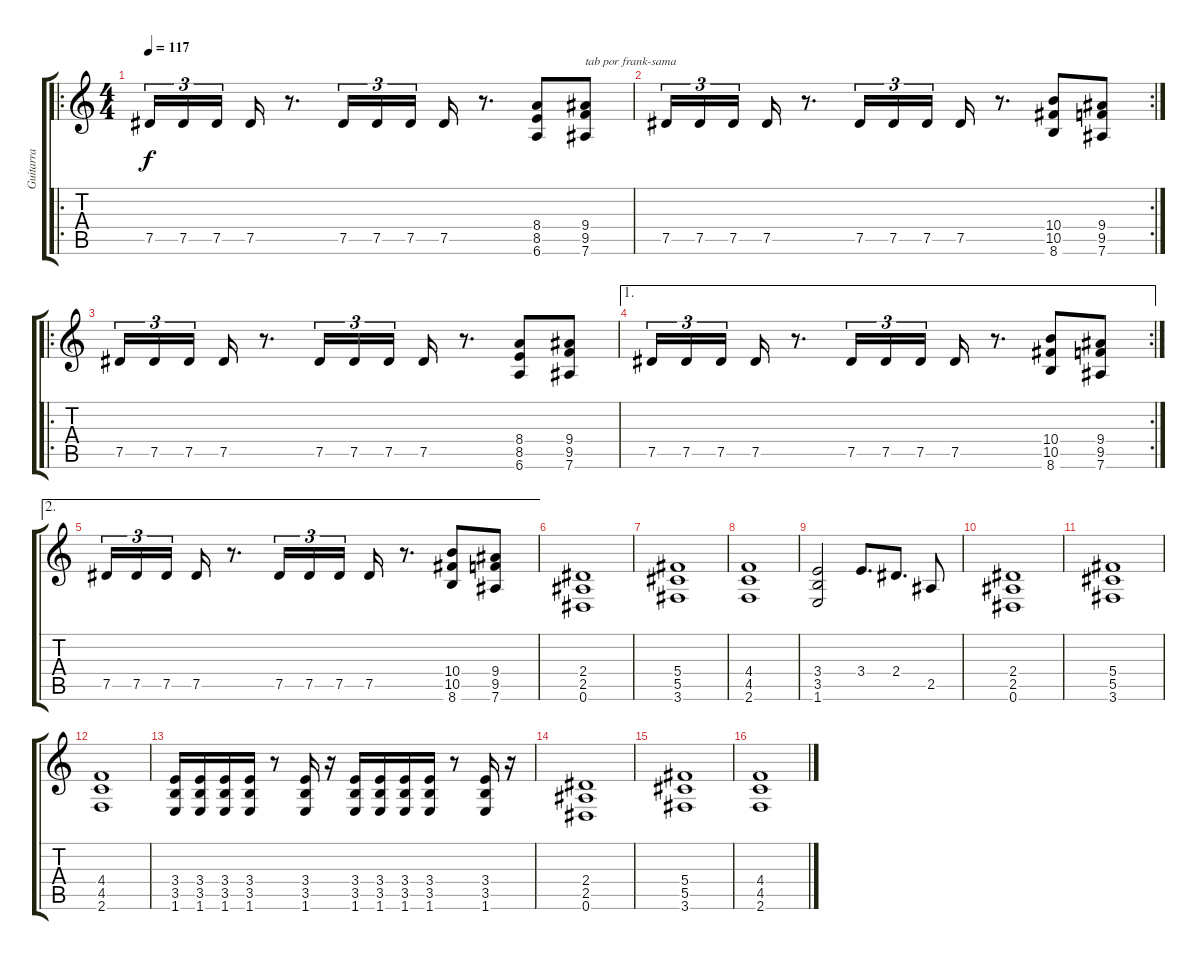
\track ("Guitarra" "Guitarra") {instrument overdrivenguitar}
\staff {score tabs}
\tuning (Eb4 Bb3 Gb3 Db3 Ab2 Eb2) {hide}
\ro
\ts (4 4)
\tempo 117
\clef g2
\ks c
7.5.16{tu (3 2) dy f instrument overdrivenguitar} 7.5.16{tu (3 2)} 7.5.16{tu (3 2) beam splitsecondary} 7.5.16 r.8{d} 7.5.16{tu (3 2)} 7.5.16{tu (3 2)} 7.5.16{tu (3 2)} 7.5.16 r.8{d} (8.4 8.5 6.6).8 (9.4 9.5 7.6).8{txt "tab por frank-sama"} |
\rc 2
7.5.16{tu (3 2)} 7.5.16{tu (3 2)} 7.5.16{tu (3 2) beam splitsecondary} 7.5.16 r.8{d} 7.5.16{tu (3 2)} 7.5.16{tu (3 2)} 7.5.16{tu (3 2)} 7.5.16 r.8{d} (10.4 10.5 8.6).8 (9.4 9.5 7.6).8 |
\ro
7.5.16{tu (3 2)} 7.5.16{tu (3 2)} 7.5.16{tu (3 2) beam splitsecondary} 7.5.16 r.8{d} 7.5.16{tu (3 2)} 7.5.16{tu (3 2)} 7.5.16{tu (3 2)} 7.5.16 r.8{d} (8.4 8.5 6.6).8 (9.4 9.5 7.6).8 |
\ae 1
\rc 2
7.5.16{tu (3 2)} 7.5.16{tu (3 2)} 7.5.16{tu (3 2) beam splitsecondary} 7.5.16 r.8{d} 7.5.16{tu (3 2)} 7.5.16{tu (3 2)} 7.5.16{tu (3 2)} 7.5.16 r.8{d} (10.4 10.5 8.6).8 (9.4 9.5 7.6).8 |
\ae 2
7.5.16{tu (3 2)} 7.5.16{tu (3 2)} 7.5.16{tu (3 2) beam splitsecondary} 7.5.16 r.8{d} 7.5.16{tu (3 2)} 7.5.16{tu (3 2)} 7.5.16{tu (3 2)} 7.5.16 r.8{d} (10.4 10.5 8.6).8 (9.4 9.5 7.6).8 |
(2.4 2.5 0.6).1 |
(5.4 5.5 3.6).1 |
(4.4 4.5 2.6).1 |
(3.4 3.5 1.6).2 3.4.8{d} 2.4.8{d} 2.5.8 |
(2.4 2.5 0.6).1 |
(5.4 5.5 3.6).1 |
(4.4 4.5 2.6).1 |
(3.4 3.5 1.6).16 (3.4 3.5 1.6).16 (3.4 3.5 1.6).16 (3.4 3.5 1.6).16 r.8 (3.4 3.5 1.6).16 r.16 (3.4 3.5 1.6).16 (3.4 3.5 1.6).16 (3.4 3.5 1.6).16 (3.4 3.5 1.6).16 r.8 (3.4 3.5 1.6).16 r.16 |
(2.4 2.5 0.6).1 |
(5.4 5.5 3.6).1 |
(4.4 4.5 2.6).1
